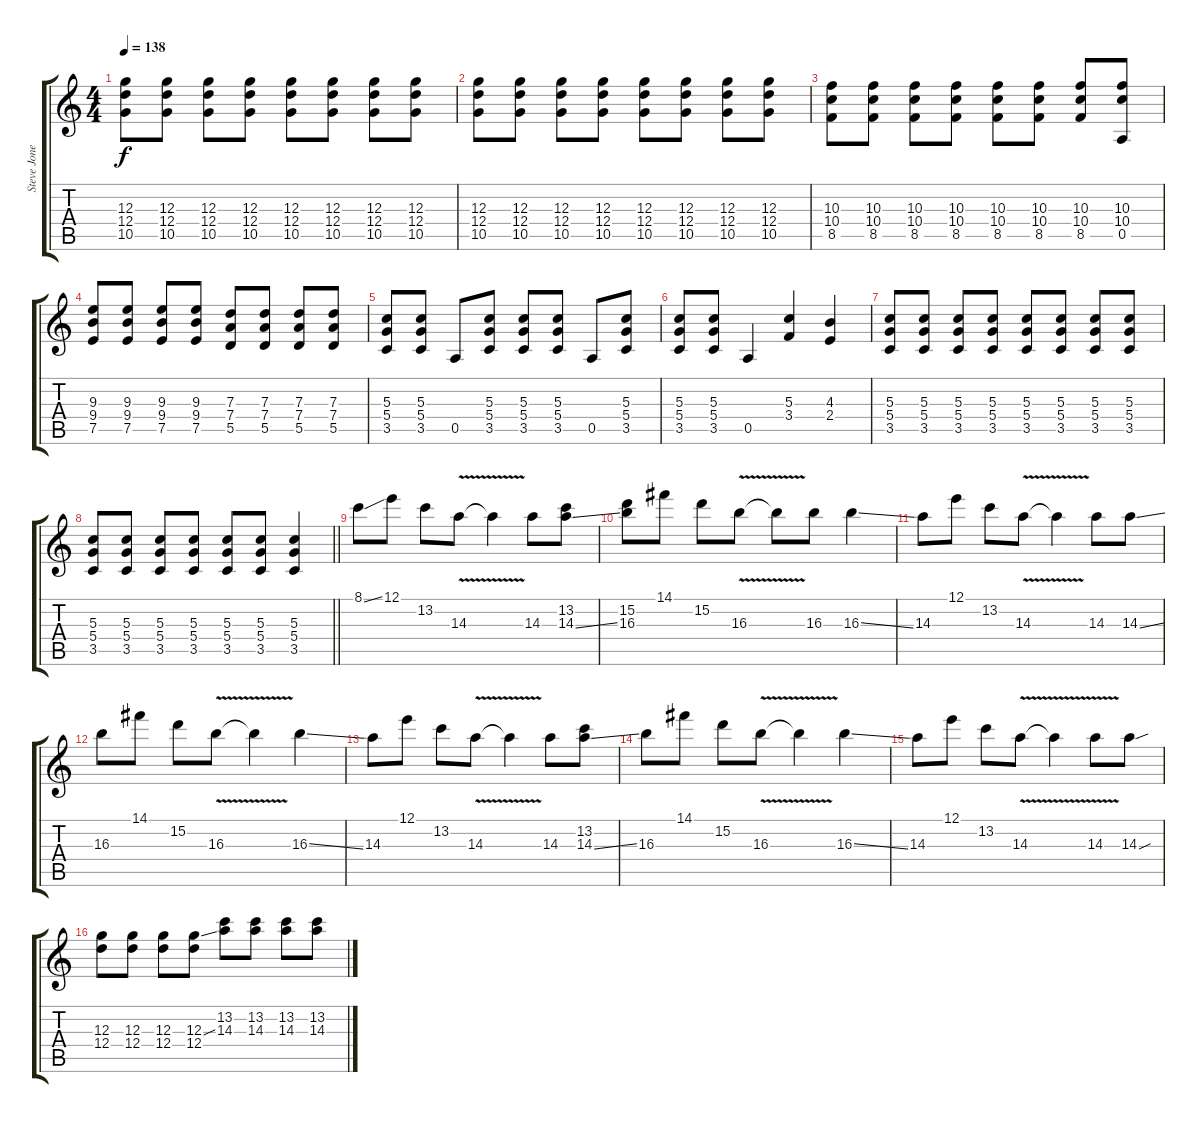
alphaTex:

\track ("Steve Jones" "Steve Jone") {instrument overdrivenguitar}
\staff {score tabs}
\tuning (E4 B3 G3 D3 A2 E2) {hide}
\ts (4 4)
\tempo 138
\clef g2
\ks c
(12.3 12.4 10.5).8{dy f} (12.3 12.4 10.5).8 (12.3 12.4 10.5).8 (12.3 12.4 10.5).8 (12.3 12.4 10.5).8 (12.3 12.4 10.5).8 (12.3 12.4 10.5).8 (12.3 12.4 10.5).8 |
(12.3 12.4 10.5).8 (12.3 12.4 10.5).8 (12.3 12.4 10.5).8 (12.3 12.4 10.5).8 (12.3 12.4 10.5).8 (12.3 12.4 10.5).8 (12.3 12.4 10.5).8 (12.3 12.4 10.5).8 |
(10.3 10.4 8.5).8 (10.3 10.4 8.5).8 (10.3 10.4 8.5).8 (10.3 10.4 8.5).8 (10.3 10.4 8.5).8 (10.3 10.4 8.5).8 (10.3 10.4 8.5).8 (10.3 10.4 0.5).8 |
(9.3 9.4 7.5).8 (9.3 9.4 7.5).8 (9.3 9.4 7.5).8 (9.3 9.4 7.5).8 (7.3 7.4 5.5).8 (7.3 7.4 5.5).8 (7.3 7.4 5.5).8 (7.3 7.4 5.5).8 |
(5.3 5.4 3.5).8 (5.3 5.4 3.5).8 0.5.8 (5.3 5.4 3.5).8 (5.3 5.4 3.5).8 (5.3 5.4 3.5).8 0.5.8 (5.3 5.4 3.5).8 |
(5.3 5.4 3.5).8 (5.3 5.4 3.5).8 0.5.4 (5.3 3.4).4 (4.3 2.4).4 |
(5.3 5.4 3.5).8 (5.3 5.4 3.5).8 (5.3 5.4 3.5).8 (5.3 5.4 3.5).8 (5.3 5.4 3.5).8 (5.3 5.4 3.5).8 (5.3 5.4 3.5).8 (5.3 5.4 3.5).8 |
\barLineRight lightlight
(5.3 5.4 3.5).8 (5.3 5.4 3.5).8 (5.3 5.4 3.5).8 (5.3 5.4 3.5).8 (5.3 5.4 3.5).8 (5.3 5.4 3.5).8 (5.3 5.4 3.5).4 |
8.1{ss}.8{volume 16} 12.1.8 13.2.8 14.3{v}.8 14.3{t}.4 14.3.8 (13.2 14.3{ss}).8 |
(15.2 16.3).8 14.1.8 15.2.8 16.3{v}.8 16.3{t}.8 16.3.8 16.3{ss}.4 |
14.3.8 12.1.8 13.2.8 14.3{v}.8 14.3{t}.4 14.3.8 14.3{ss}.8 |
16.3.8 14.1.8 15.2.8 16.3{v}.8 16.3{t}.4 16.3{ss}.4 |
14.3.8 12.1.8 13.2.8 14.3{v}.8 14.3{t}.4 14.3.8 (13.2 14.3{ss}).8 |
16.3.8 14.1.8 15.2.8 16.3{v}.8 16.3{t}.4 16.3{ss}.4 |
14.3.8 12.1.8 13.2.8 14.3{v}.8 14.3{t}.4 14.3{v}.8 14.3{sou}.8 |
(12.3 12.4).8 (12.3 12.4).8 (12.3 12.4).8 (12.3{ss} 12.4).8 (13.2 14.3).8 (13.2 14.3).8 (13.2 14.3).8 (13.2 14.3).8
